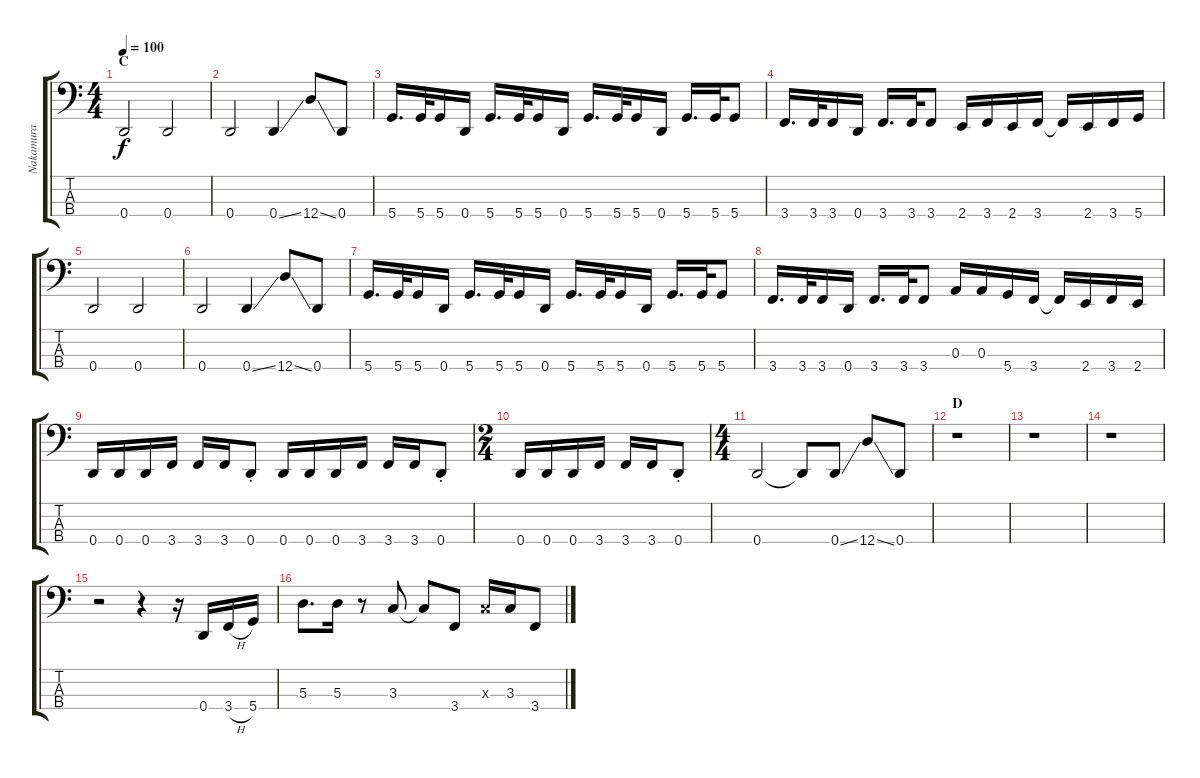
\track ("Nakamura" "Nakamura") {instrument electricbassfinger}
\staff {score tabs}
\tuning (G2 D2 A1 D1) {hide}
\ts (4 4)
\section ("" "C")
\tempo 100
\clef f4
\ks c
0.4.2{dy f} 0.4.2 |
0.4.2 0.4{ss}.4 12.4{ss}.8 0.4.8 |
5.4.16{d} 5.4.32 5.4.16 0.4.16 5.4.16{d} 5.4.32 5.4.16 0.4.16 5.4.16{d} 5.4.32 5.4.16 0.4.16 5.4.16{d} 5.4.32 5.4.8 |
3.4.16{d} 3.4.32 3.4.16 0.4.16 3.4.16{d} 3.4.32 3.4.8 2.4.16 3.4.16 2.4.16 3.4.16 3.4{t}.16 2.4.16 3.4.16 5.4.16 |
0.4.2 0.4.2 |
0.4.2 0.4{ss}.4 12.4{ss}.8 0.4.8 |
5.4.16{d} 5.4.32 5.4.16 0.4.16 5.4.16{d} 5.4.32 5.4.16 0.4.16 5.4.16{d} 5.4.32 5.4.16 0.4.16 5.4.16{d} 5.4.32 5.4.8 |
3.4.16{d} 3.4.32 3.4.16 0.4.16 3.4.16{d} 3.4.32 3.4.8 0.3.16 0.3.16 5.4.16 3.4.16 3.4{t}.16 2.4.16 3.4.16 2.4.16 |
0.4.16 0.4.16 0.4.16 3.4.16 3.4.16 3.4.16 0.4{st}.8 0.4.16 0.4.16 0.4.16 3.4.16 3.4.16 3.4.16 0.4{st}.8 |
\ts (2 4)
0.4.16 0.4.16 0.4.16 3.4.16 3.4.16 3.4.16 0.4{st}.8 |
\ts (4 4)
0.4.2 0.4{t}.8 0.4{ss}.8 12.4{ss}.8 0.4.8 |
\section ("" "D")
r.1 |
r.1 |
r.1 |
r.2 r.4 r.16 0.4.16 3.4{h}.16 5.4.16 |
5.3.8{d} 5.3.16 r.8 3.3.8 3.3{t}.8 3.4.8 3.3{x}.16 3.3.16 3.4.8
